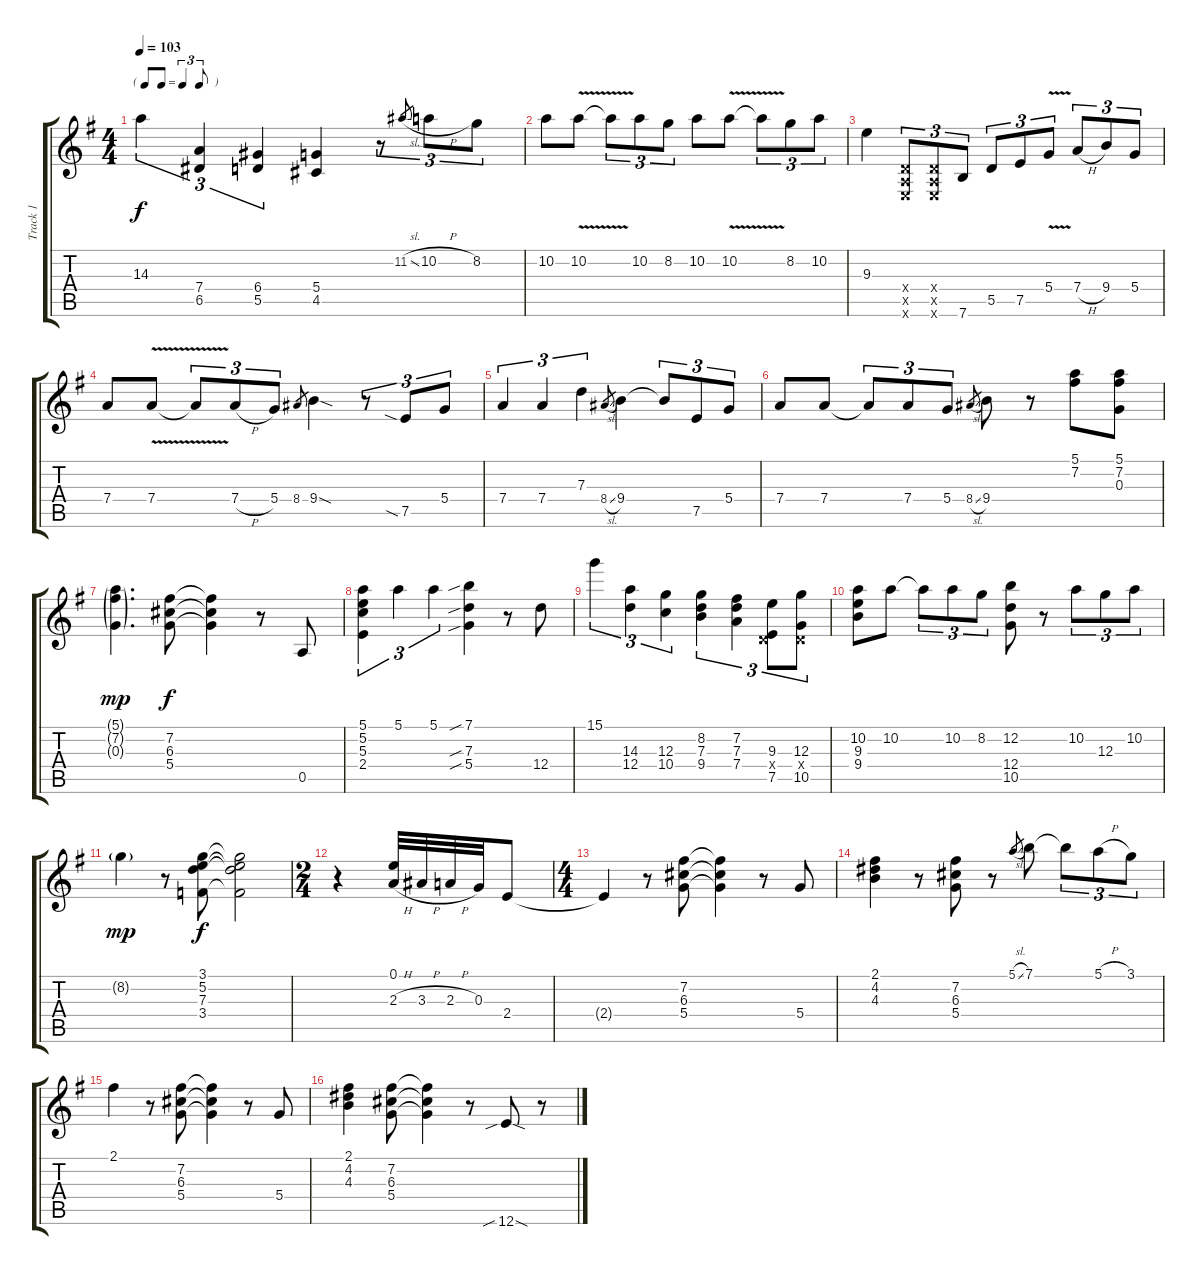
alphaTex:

\track ("Track 1" "Track 1") {instrument electricguitarjazz}
\staff {score tabs}
\tuning (E4 B3 G3 D3 A2 E2) {hide}
\ts (4 4)
\tf triplet8th
\tempo 103
\clef g2
\ks g
14.3.4{tu (3 2) dy f} (7.4 6.5).4{tu (3 2)} (6.4 5.5).4{tu (3 2)} (5.4 4.5).4 r.8{tu (3 2)} 11.2{sl}.8{gr} 10.2{h}.8{tu (3 2)} 8.2.8{tu (3 2)} |
10.2.8 10.2{v}.8 10.2{t}.8{tu (3 2)} 10.2.8{tu (3 2)} 8.2.8{tu (3 2)} 10.2.8 10.2{v}.8 10.2{t}.8{tu (3 2)} 8.2.8{tu (3 2)} 10.2.8{tu (3 2)} |
9.3.4 (0.4{x} 0.5{x} 0.6{x}).8{tu (3 2)} (0.4{x} 0.5{x} 0.6{x}).8{tu (3 2)} 7.6.8{tu (3 2)} 5.5.8{tu (3 2)} 7.5.8{tu (3 2)} 5.4{v}.8{tu (3 2)} 7.4{h}.8{tu (3 2)} 9.4.8{tu (3 2)} 5.4.8{tu (3 2)} |
7.4.8 7.4{v}.8 7.4{t}.8{tu (3 2)} 7.4{h}.8{tu (3 2)} 5.4.8{tu (3 2)} 8.4.8{gr} 9.4{sod}.4 r.8{tu (3 2)} 7.5{sia}.8{tu (3 2)} 5.4.8{tu (3 2)} |
7.4.4{tu (3 2)} 7.4.4{tu (3 2)} 7.3.4{tu (3 2)} 8.4{sl}.8{gr} 9.4.4 9.4{t}.8{tu (3 2)} 7.5.8{tu (3 2)} 5.4.8{tu (3 2)} |
7.4.8 7.4.8 7.4{t}.8{tu (3 2)} 7.4.8{tu (3 2)} 5.4.8{tu (3 2)} 8.4{sl}.8{gr} 9.4.8 r.8 (5.1 7.2).8{instrument electricguitarjazz} (5.1 7.2 0.3).8 |
(5.1{g} 7.2{g} 0.3{g}).4{d dy mp} (7.2 6.3 5.4).8{dy f} (7.2{t} 6.3{t} 5.4{t}).4 r.8 0.5.8 |
(5.1 5.2 5.3 2.4).4{tu (3 2)} 5.1.4{tu (3 2)} 5.1.4{tu (3 2)} (7.1{sib} 7.3{sib} 5.4{sib}).4 r.8 12.4.8 |
15.1.4{tu (3 2)} (14.3 12.4).4{tu (3 2)} (12.3 10.4).4{tu (3 2)} (8.2 7.3 9.4).4{tu (3 2)} (7.2 7.3 7.4).4{tu (3 2)} (9.3 0.4{x} 7.5).8{tu (3 2)} (12.3 0.4{x} 10.5).8{tu (3 2)} |
(10.2 9.3 9.4).8 10.2.8 10.2{t}.8{tu (3 2)} 10.2.8{tu (3 2)} 8.2.8{tu (3 2)} (12.2 12.4 10.5).8 r.8 10.2.8{tu (3 2)} 12.3.8{tu (3 2)} 10.2.8{tu (3 2)} |
8.2{g}.4{dy mp} r.8 (3.1 5.2 7.3 3.4).8{dy f} (3.1{t} 5.2{t} 7.3{t} 3.4{t}).2 |
\ts (2 4)
r.4 (0.1 2.3{h}).32 3.3{h}.32 2.3{h}.32 0.3.32 2.4.8 |
\ts (4 4)
2.4{t}.4 r.8 (7.2 6.3 5.4).8 (7.2{t} 6.3{t} 5.4{t}).4 r.8 5.4.8 |
(2.1 4.2 4.3).4 r.8 (7.2 6.3 5.4).8 r.8 5.1{sl}.8{gr} 7.1.8 7.1{t}.8{tu (3 2)} 5.1{h}.8{tu (3 2)} 3.1.8{tu (3 2)} |
2.1.4 r.8 (7.2 6.3 5.4).8 (7.2{t} 6.3{t} 5.4{t}).4 r.8 5.4.8 |
(2.1 4.2 4.3).4 (7.2 6.3 5.4).8 (7.2{t} 6.3{t} 5.4{t}).4 r.8 12.6{sib sod}.8{instrument overdrivenguitar} r.8
